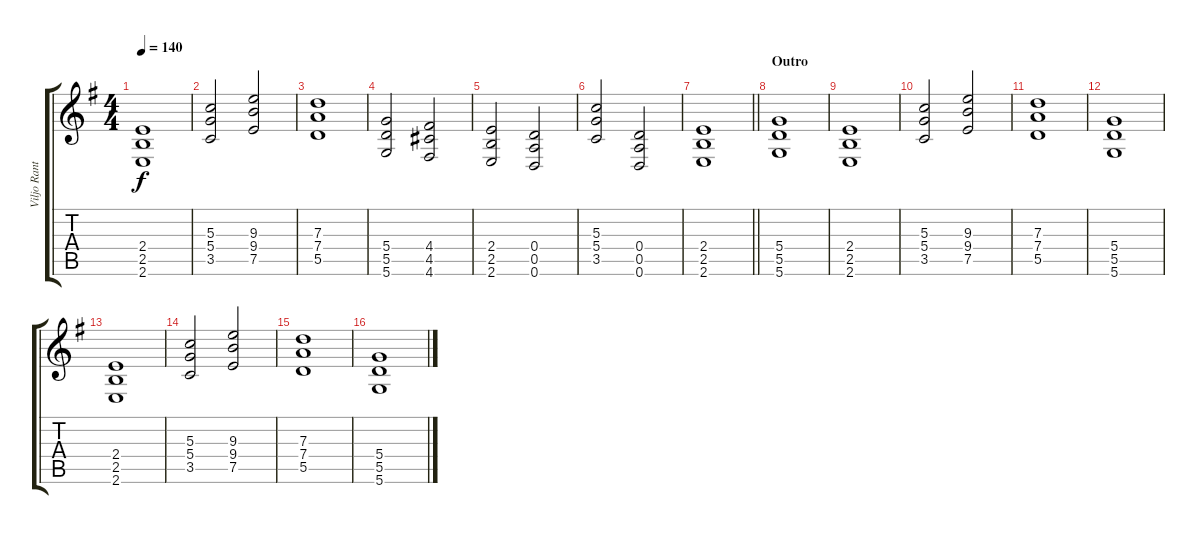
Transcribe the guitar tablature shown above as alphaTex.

\track ("Viljo Rantanen" "Viljo Rant") {instrument distortionguitar}
\staff {score tabs}
\tuning (E4 B3 G3 D3 A2 D2) {hide}
\ts (4 4)
\tempo 140
\clef g2
\ks eminor
(2.4 2.5 2.6).1{dy f} |
(5.3 5.4 3.5).2 (9.3 9.4 7.5).2 |
(7.3 7.4 5.5).1 |
(5.4 5.5 5.6).2 (4.4 4.5 4.6).2 |
(2.4 2.5 2.6).2 (0.4 0.5 0.6).2 |
(5.3 5.4 3.5).2 (0.4 0.5 0.6).2 |
\barLineRight lightlight
(2.4 2.5 2.6).1 |
\section ("" "Outro")
(5.4 5.5 5.6).1 |
(2.4 2.5 2.6).1 |
(5.3 5.4 3.5).2 (9.3 9.4 7.5).2 |
(7.3 7.4 5.5).1 |
(5.4 5.5 5.6).1 |
(2.4 2.5 2.6).1 |
(5.3 5.4 3.5).2 (9.3 9.4 7.5).2 |
(7.3 7.4 5.5).1 |
(5.4 5.5 5.6).1
